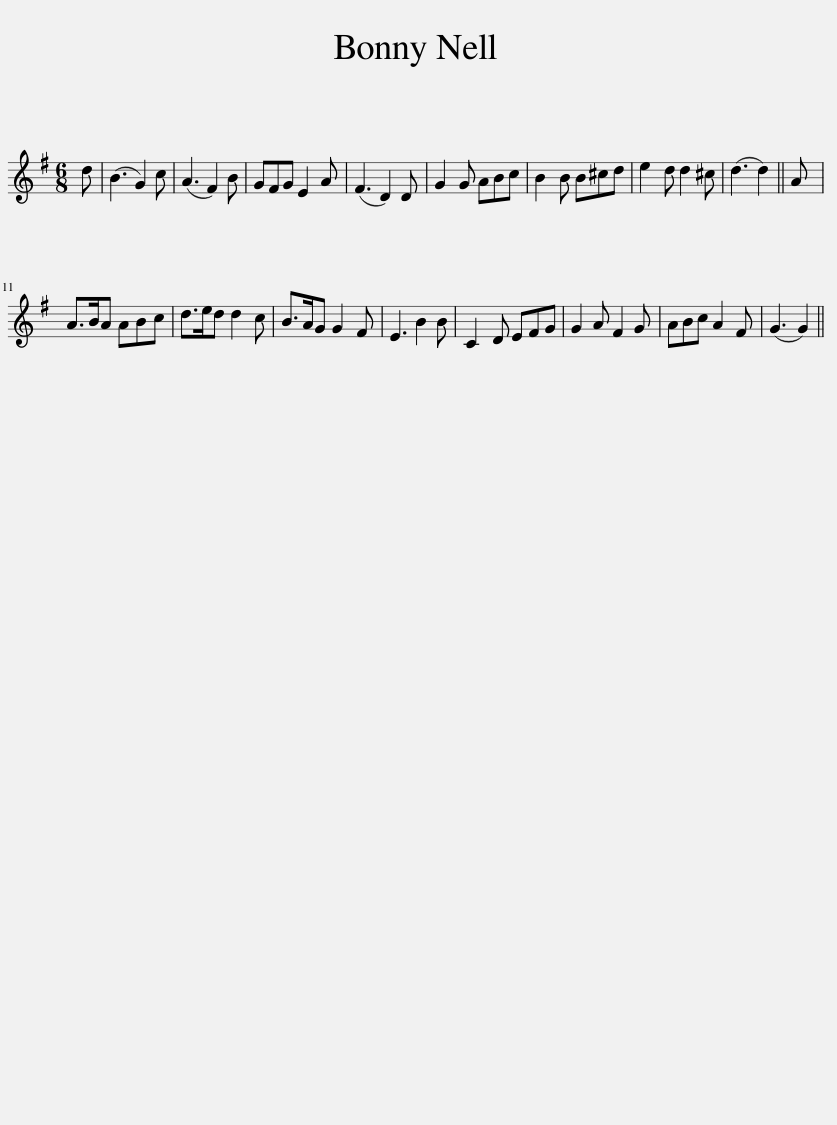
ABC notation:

X:1
L:1/8
M:6/8
I:linebreak $
K:G
V:1 treble
V:1
 d | (B3 G2) c | (A3 F2) B | GFG E2 A | (F3 D2) D | %5
 G2 G ABc | B2 B B^cd | e2 d d2 ^c | (d3 d2) || A |$ %10
 A>BA ABc | d>ed d2 c | B>AG G2 F | E3 B2 B | C2 D EFG | %15
 G2 A F2 G | ABc A2 F | (G3 G2) || %18
